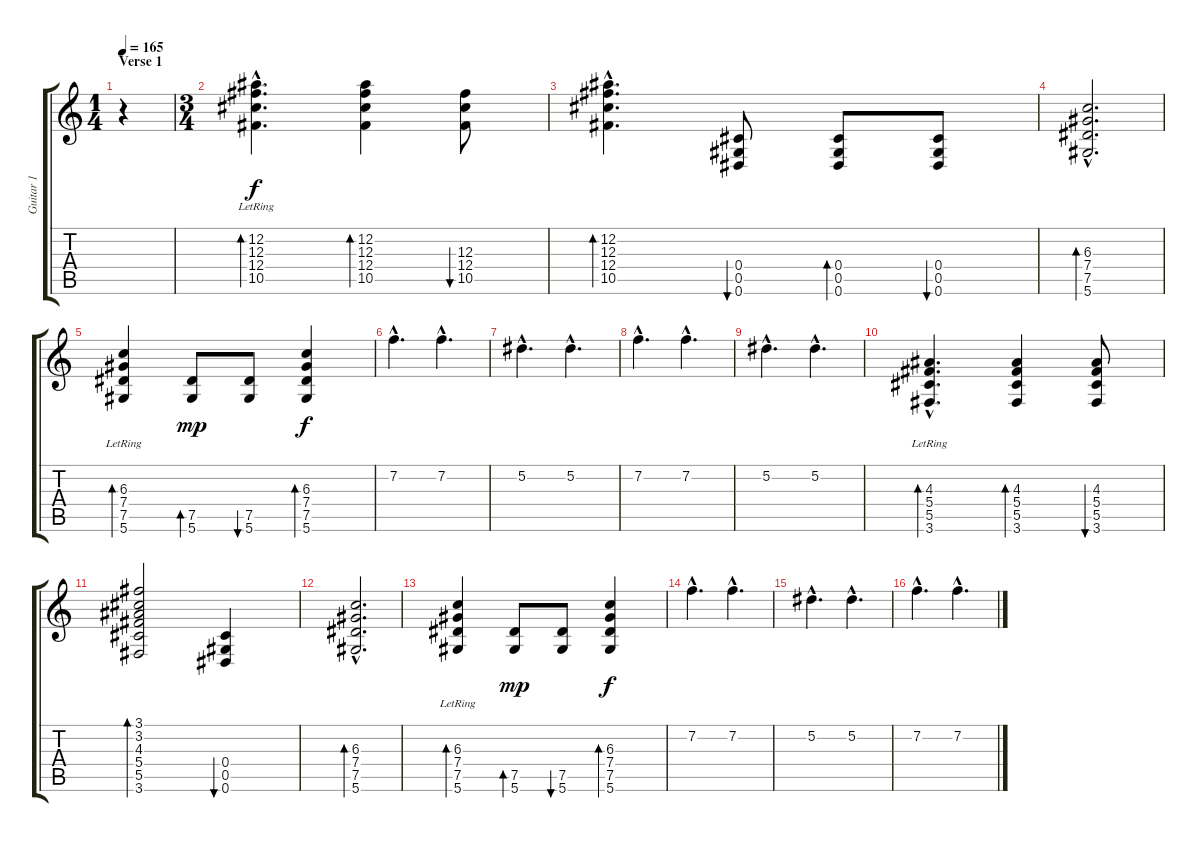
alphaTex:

\track ("Guitar 1" "Guitar 1") {instrument electricguitarjazz}
\staff {score tabs}
\tuning (Eb4 Bb3 Gb3 Db3 Ab2 Eb2) {hide}
\ts (1 4)
\section ("" "Verse 1")
\tempo 165
\clef g2
\ks c
r.4{dy f instrument electricguitarjazz} |
\ts (3 4)
(12.2{hac lr} 12.3{hac lr} 12.4{hac lr} 10.5{hac}).4{d bd 60} (12.2 12.3 12.4 10.5).4{bd 60} (12.3 12.4 10.5).8{bu 60} |
(12.2{hac} 12.3{hac} 12.4{hac} 10.5{hac}).4{d bd 60} (0.4 0.5 0.6).8{bu 60} (0.4 0.5 0.6).8{bd 60} (0.4 0.5 0.6).8{bu 60} |
(6.3{hac} 7.4{hac} 7.5{hac} 5.6{hac}).2{d bd 60} |
(6.3{lr} 7.4{lr} 7.5 5.6).4{bd 60} (7.5 5.6).8{bd 60 dy mp} (7.5 5.6).8{bu 60} (6.3 7.4 7.5 5.6).4{bd 60 dy f} |
7.2{hac}.4{d} 7.2{hac}.4{d} |
5.2{hac}.4{d} 5.2{hac}.4{d} |
7.2{hac}.4{d} 7.2{hac}.4{d} |
5.2{hac}.4{d} 5.2{hac}.4{d} |
(4.3{hac lr} 5.4{hac lr} 5.5{hac} 3.6{hac}).4{d bd 60} (4.3 5.4 5.5 3.6).4{bd 60} (4.3 5.4 5.5 3.6).8{bu 60} |
(3.1 3.2 4.3 5.4 5.5 3.6).2{bd 60} (0.4 0.5 0.6).4{bu 60} |
(6.3{hac} 7.4{hac} 7.5{hac} 5.6{hac}).2{d bd 60} |
(6.3{lr} 7.4{lr} 7.5 5.6).4{bd 60} (7.5 5.6).8{bd 60 dy mp} (7.5 5.6).8{bu 60} (6.3 7.4 7.5 5.6).4{bd 60 dy f} |
7.2{hac}.4{d} 7.2{hac}.4{d} |
5.2{hac}.4{d} 5.2{hac}.4{d} |
7.2{hac}.4{d} 7.2{hac}.4{d}
